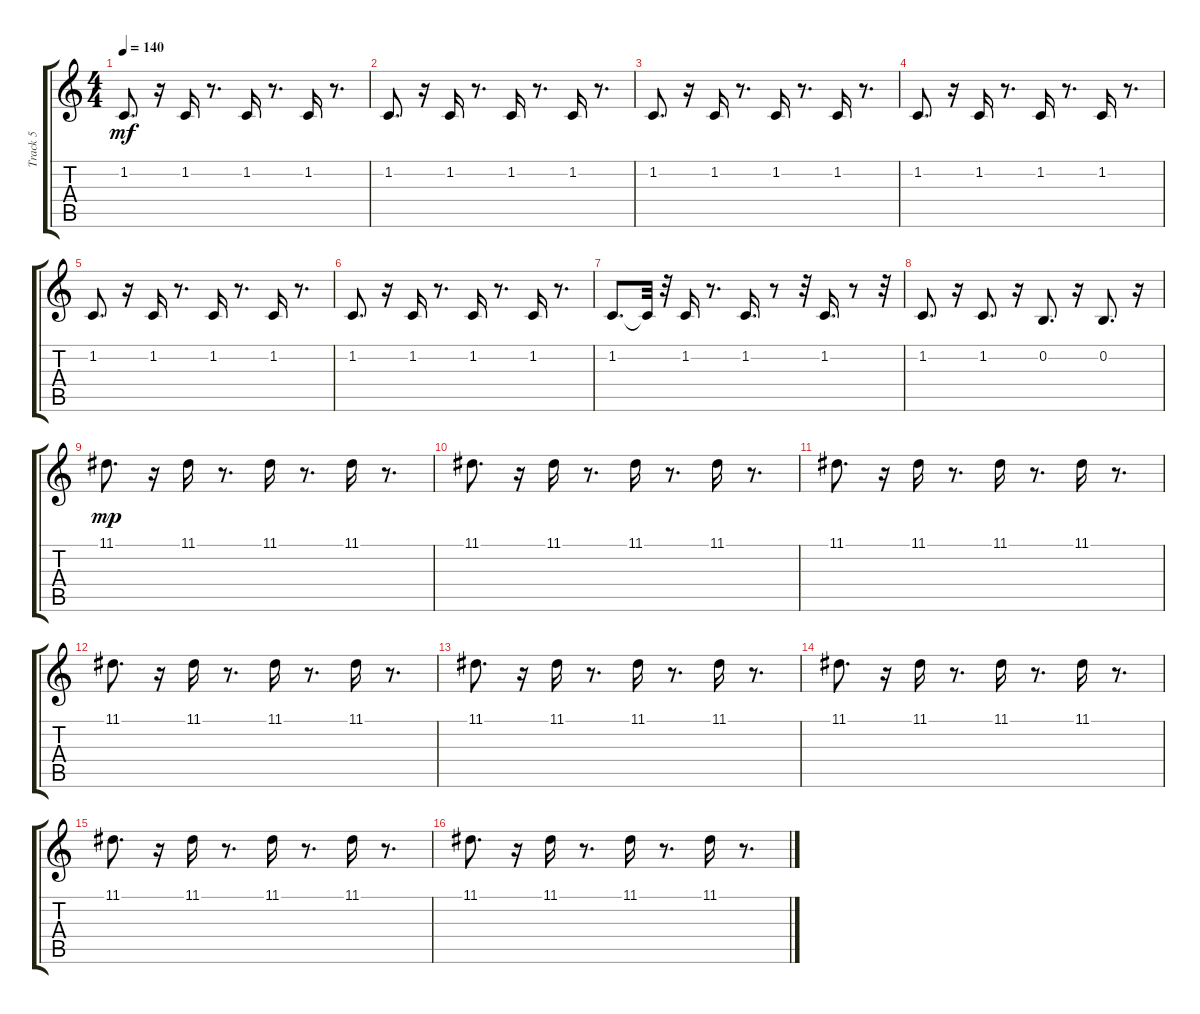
\track ("Track 5" "Track 5") {instrument cello}
\staff {score tabs}
\tuning (E4 B3 G3 D3 A2 E2) {hide}
\ts (4 4)
\tempo 140
\clef g2
\ks c
1.2.8{d dy mf} r.16 1.2.16 r.8{d} 1.2.16 r.8{d} 1.2.16 r.8{d} |
1.2.8{d} r.16 1.2.16 r.8{d} 1.2.16 r.8{d} 1.2.16 r.8{d} |
1.2.8{d} r.16 1.2.16 r.8{d} 1.2.16 r.8{d} 1.2.16 r.8{d} |
1.2.8{d} r.16 1.2.16 r.8{d} 1.2.16 r.8{d} 1.2.16 r.8{d} |
1.2.8{d} r.16 1.2.16 r.8{d} 1.2.16 r.8{d} 1.2.16 r.8{d} |
1.2.8{d} r.16 1.2.16 r.8{d} 1.2.16 r.8{d} 1.2.16 r.8{d} |
1.2.8{d} 1.2{t}.32 r.32 1.2.16 r.8{d} 1.2.16{d} r.8 r.32 1.2.16{d} r.8 r.32 |
1.2.8{d} r.16 1.2.8{d} r.16 0.2.8{d} r.16 0.2.8{d} r.16 |
11.1.8{d dy mp} r.16 11.1.16 r.8{d} 11.1.16 r.8{d} 11.1.16 r.8{d} |
11.1.8{d} r.16 11.1.16 r.8{d} 11.1.16 r.8{d} 11.1.16 r.8{d} |
11.1.8{d} r.16 11.1.16 r.8{d} 11.1.16 r.8{d} 11.1.16 r.8{d} |
11.1.8{d} r.16 11.1.16 r.8{d} 11.1.16 r.8{d} 11.1.16 r.8{d} |
11.1.8{d} r.16 11.1.16 r.8{d} 11.1.16 r.8{d} 11.1.16 r.8{d} |
11.1.8{d} r.16 11.1.16 r.8{d} 11.1.16 r.8{d} 11.1.16 r.8{d} |
11.1.8{d} r.16 11.1.16 r.8{d} 11.1.16 r.8{d} 11.1.16 r.8{d} |
11.1.8{d} r.16 11.1.16 r.8{d} 11.1.16 r.8{d} 11.1.16 r.8{d}
